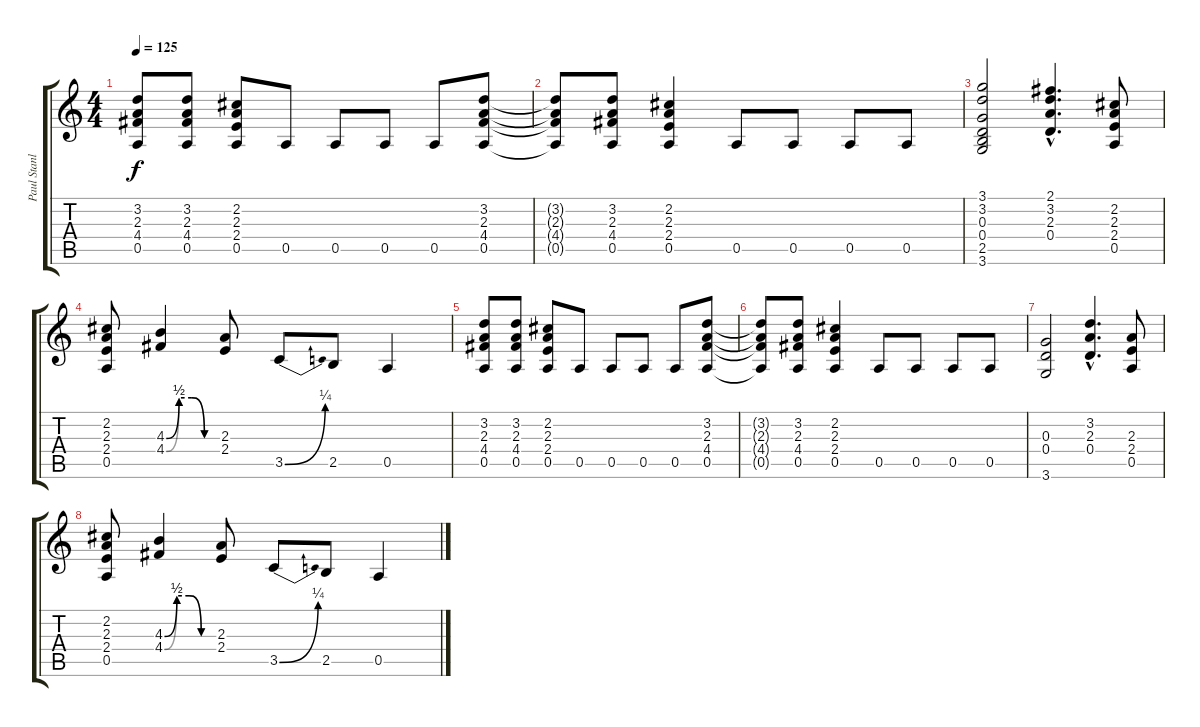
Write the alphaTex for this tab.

\track ("Paul Stanley" "Paul Stanl") {instrument overdrivenguitar}
\staff {score tabs}
\tuning (E4 B3 G3 D3 A2 E2) {hide}
\ts (4 4)
\tempo 125
\clef g2
\ks c
(3.2 2.3 4.4 0.5).8{dy f} (3.2 2.3 4.4 0.5).8 (2.2 2.3 2.4 0.5).8 0.5.8 0.5.8 0.5.8 0.5.8 (3.2 2.3 4.4 0.5).8 |
(3.2{t} 2.3{t} 4.4{t} 0.5{t}).8 (3.2 2.3 4.4 0.5).8 (2.2 2.3 2.4 0.5).4 0.5.8 0.5.8 0.5.8 0.5.8 |
(3.1 3.2 0.3 0.4 2.5 3.6).2 (2.1{hac} 3.2{hac} 2.3{hac} 0.4{hac}).4{d} (2.2 2.3 2.4 0.5).8 |
(2.2 2.3 2.4 0.5).8 (4.3{be (custom 0 0 15 2 30 2 45 0 60 0)} 4.4{be (custom 0 0 15 2 30 2 45 0 60 0)}).4 (2.3 2.4).8 3.5{be (bend 0 0 60 1)}.8 2.5.8 0.5.4 |
(3.2 2.3 4.4 0.5).8 (3.2 2.3 4.4 0.5).8 (2.2 2.3 2.4 0.5).8 0.5.8 0.5.8 0.5.8 0.5.8 (3.2 2.3 4.4 0.5).8 |
(3.2{t} 2.3{t} 4.4{t} 0.5{t}).8 (3.2 2.3 4.4 0.5).8 (2.2 2.3 2.4 0.5).4 0.5.8 0.5.8 0.5.8 0.5.8 |
(0.3 0.4 3.6).2 (3.2{hac} 2.3{hac} 0.4{hac}).4{d} (2.3 2.4 0.5).8 |
(2.2 2.3 2.4 0.5).8 (4.3{be (custom 0 0 15 2 30 2 45 0 60 0)} 4.4{be (custom 0 0 15 2 30 2 45 0 60 0)}).4 (2.3 2.4).8 3.5{be (bend 0 0 60 1)}.8 2.5.8 0.5.4
